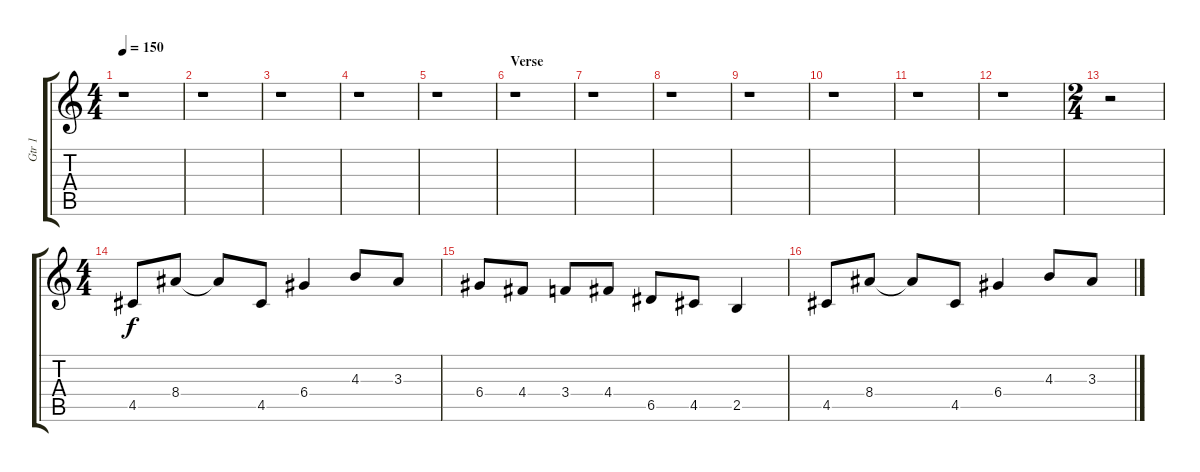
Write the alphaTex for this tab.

\track ("Gtr 1" "Gtr 1") {instrument acousticguitarsteel}
\staff {score tabs}
\tuning (E4 B3 G3 D3 A2 E2) {hide}
\ts (4 4)
\tempo 150
\clef g2
\ks c
r.1{dy f} |
r.1 |
r.1 |
r.1 |
r.1 |
\section ("" "Verse")
r.1 |
r.1 |
r.1 |
r.1 |
r.1 |
r.1 |
r.1 |
\ts (2 4)
r.2 |
\ts (4 4)
4.5.8 8.4.8 8.4{t}.8 4.5.8 6.4.4 4.3.8 3.3.8 |
6.4.8 4.4.8 3.4.8 4.4.8 6.5.8 4.5.8 2.5.4 |
4.5.8 8.4.8 8.4{t}.8 4.5.8 6.4.4 4.3.8 3.3.8
